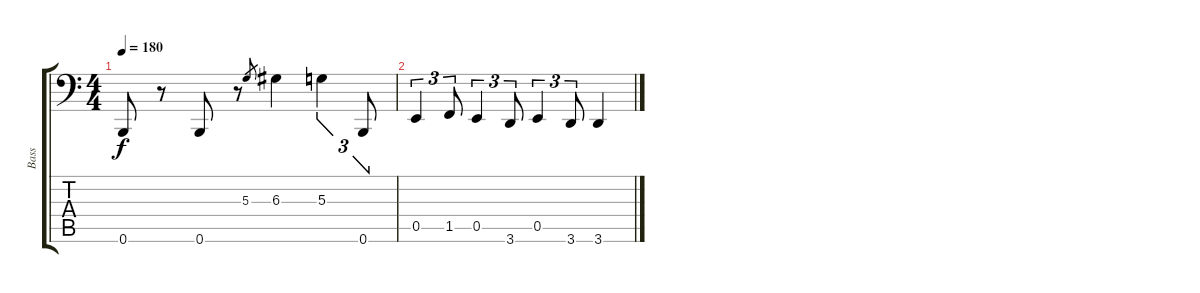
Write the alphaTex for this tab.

\track ("Bass" "Bass") {instrument electricbassfinger}
\staff {score tabs}
\tuning (C3 G2 D2 A1 E1 B0) {hide}
\ts (4 4)
\tempo 180
\clef f4
\ks c
0.6.8{dy f} r.8 0.6.8 r.8 5.3.8{gr} 6.3.4 5.3.4{tu (3 2)} 0.6.8{tu (3 2)} |
0.5.4{tu (3 2)} 1.5.8{tu (3 2)} 0.5.4{tu (3 2)} 3.6.8{tu (3 2)} 0.5.4{tu (3 2)} 3.6.8{tu (3 2)} 3.6.4
